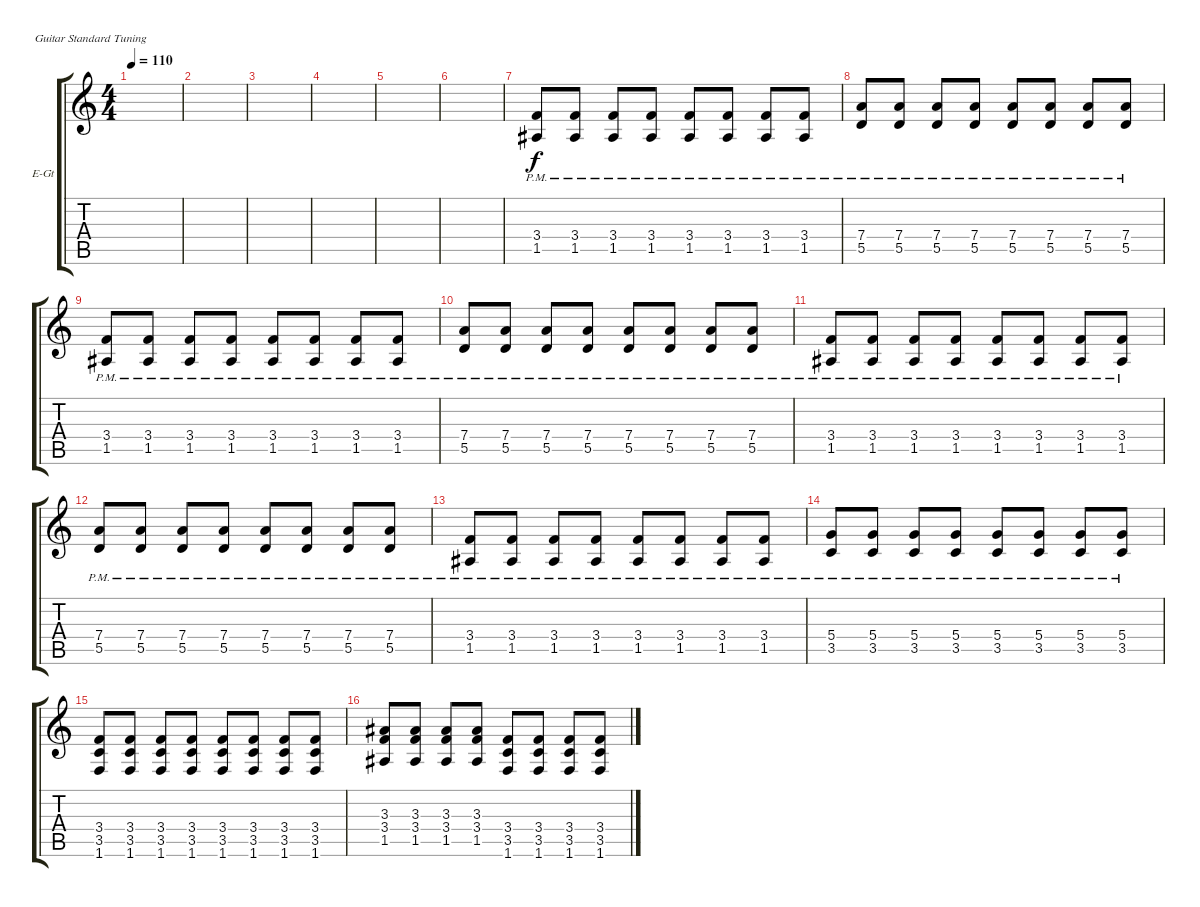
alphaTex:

\defaultSystemsLayout 4
\bracketExtendMode groupsimilarinstruments
\firstSystemTrackNameOrientation horizontal
\otherSystemsTrackNameOrientation horizontal
\track ("Richie Sambora" "E-Gt") {instrument overdrivenguitar}
\staff {score tabs}
\tuning (E4 B3 G3 D3 A2 E2)
\ts (4 4)
\tempo 110
\clef g2
\ks c
|
|
|
|
|
|
(1.5{pm} 3.4{pm}).8 (1.5{pm} 3.4{pm}).8 (1.5{pm} 3.4{pm}).8 (1.5{pm} 3.4{pm}).8 (1.5{pm} 3.4{pm}).8 (1.5{pm} 3.4{pm}).8 (1.5{pm} 3.4{pm}).8 (1.5{pm} 3.4{pm}).8 |
(5.5{pm} 7.4{pm}).8 (7.4{pm} 5.5{pm}).8 (7.4{pm} 5.5{pm}).8 (7.4{pm} 5.5{pm}).8 (7.4{pm} 5.5{pm}).8 (7.4{pm} 5.5{pm}).8 (7.4{pm} 5.5{pm}).8 (7.4{pm} 5.5{pm}).8 |
(3.4{pm} 1.5{pm}).8 (3.4{pm} 1.5{pm}).8 (1.5{pm} 3.4{pm}).8 (1.5{pm} 3.4{pm}).8 (1.5{pm} 3.4{pm}).8 (1.5{pm} 3.4{pm}).8 (1.5{pm} 3.4{pm}).8 (1.5{pm} 3.4{pm}).8 |
(7.4{pm} 5.5{pm}).8 (7.4{pm} 5.5{pm}).8 (7.4{pm} 5.5{pm}).8 (7.4{pm} 5.5{pm}).8 (7.4{pm} 5.5{pm}).8 (7.4{pm} 5.5{pm}).8 (7.4{pm} 5.5{pm}).8 (7.4{pm} 5.5{pm}).8 |
(1.5{pm} 3.4{pm}).8 (1.5{pm} 3.4{pm}).8 (1.5{pm} 3.4{pm}).8 (1.5{pm} 3.4{pm}).8 (1.5{pm} 3.4{pm}).8 (1.5{pm} 3.4{pm}).8 (1.5{pm} 3.4{pm}).8 (1.5{pm} 3.4{pm}).8 |
(5.5{pm} 7.4{pm}).8 (5.5{pm} 7.4{pm}).8 (5.5{pm} 7.4{pm}).8 (5.5{pm} 7.4{pm}).8 (5.5{pm} 7.4{pm}).8 (5.5{pm} 7.4{pm}).8 (5.5{pm} 7.4{pm}).8 (5.5{pm} 7.4{pm}).8 |
(1.5{pm} 3.4{pm}).8 (1.5{pm} 3.4{pm}).8 (1.5{pm} 3.4{pm}).8 (1.5{pm} 3.4{pm}).8 (1.5{pm} 3.4{pm}).8 (1.5{pm} 3.4{pm}).8 (1.5{pm} 3.4{pm}).8 (1.5{pm} 3.4{pm}).8 |
(3.5{pm} 5.4{pm}).8 (3.5{pm} 5.4{pm}).8 (3.5{pm} 5.4{pm}).8 (3.5{pm} 5.4{pm}).8 (3.5{pm} 5.4{pm}).8 (3.5{pm} 5.4{pm}).8 (3.5{pm} 5.4{pm}).8 (3.5{pm} 5.4{pm}).8 |
(1.6 3.5 3.4).8 (1.6 3.5 3.4).8 (1.6 3.5 3.4).8 (1.6 3.5 3.4).8 (1.6 3.5 3.4).8 (1.6 3.5 3.4).8 (1.6 3.5 3.4).8 (1.6 3.5 3.4).8 |
(1.5 3.4 3.3).8 (1.5 3.4 3.3).8 (1.5 3.4 3.3).8 (1.5 3.4 3.3).8 (1.6 3.5 3.4).8 (1.6 3.5 3.4).8 (1.6 3.5 3.4).8 (1.6 3.5 3.4).8
